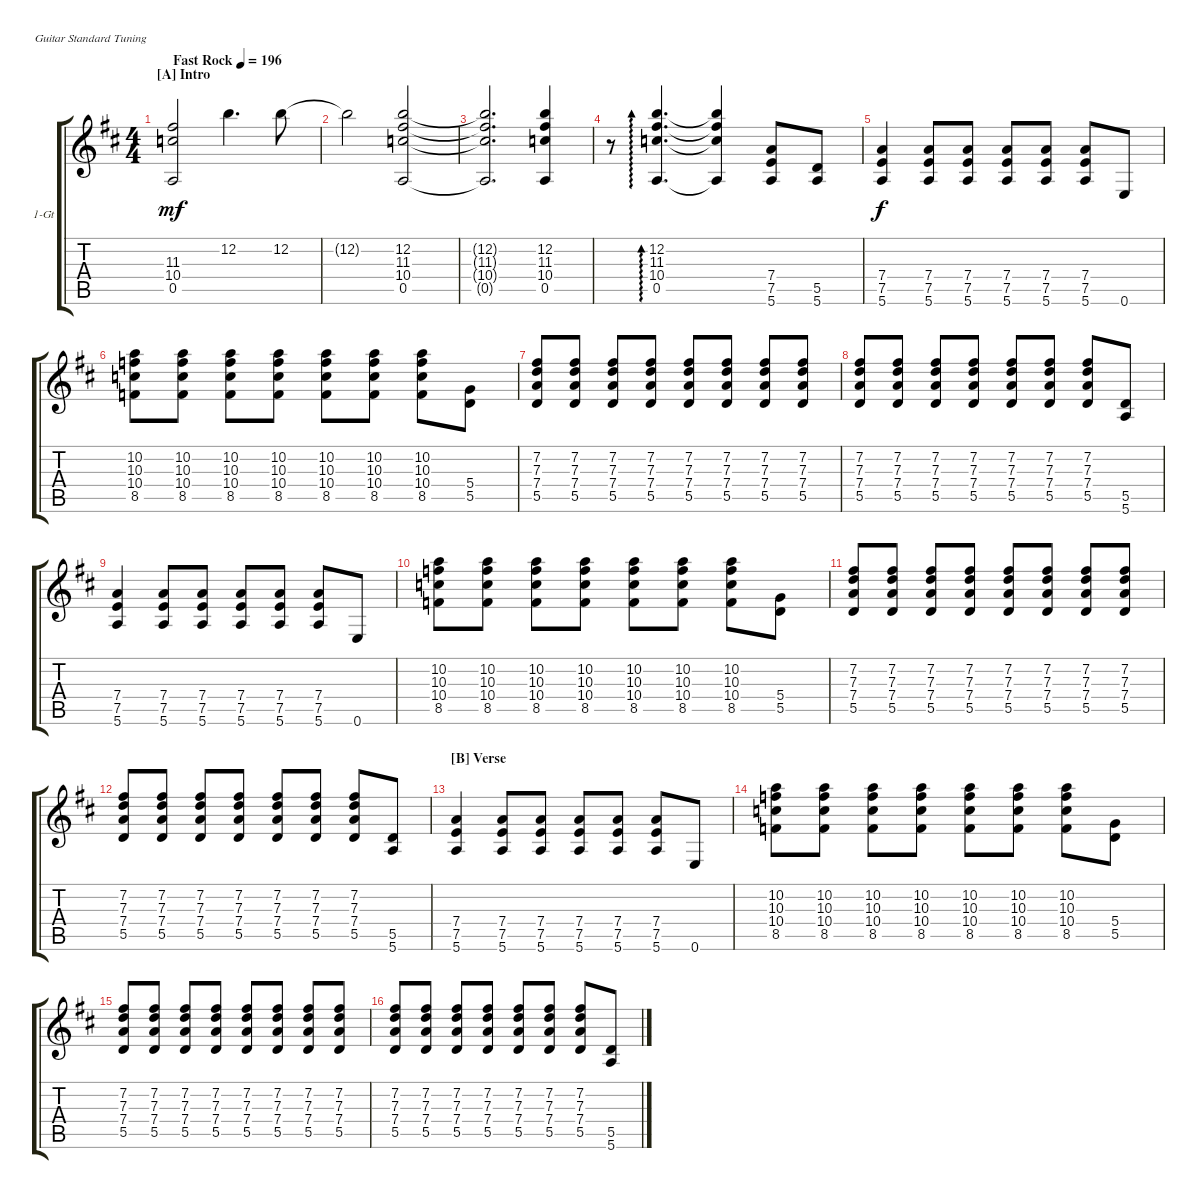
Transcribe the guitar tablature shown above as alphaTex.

\defaultSystemsLayout 4
\bracketExtendMode groupsimilarinstruments
\firstSystemTrackNameOrientation horizontal
\otherSystemsTrackNameOrientation horizontal
\track ("1 Guitar" "1-Gt") {instrument distortionguitar}
\staff {score tabs}
\tuning (E4 B3 G3 D3 A2 E2)
\ts (4 4)
\section ("A" "Intro")
\tempo (196 "Fast Rock")
\clef g2
\ks d
(0.5 10.4 11.3).2{dy mf instrument distortionguitar} 12.2.4{d} 12.2.8 |
12.2{t}.2 (0.5 10.4 11.3 12.2).2 |
(0.5{t} 10.4{t} 11.3{t} 12.2{t}).2{d} (0.5 10.4 11.3 12.2).4 |
r.8 (0.5 10.4 11.3 12.2).4{d ad 0} (0.5{t} 10.4{t} 11.3{t} 12.2{t}).4 (5.6 7.5 7.4).8 (5.6 5.5).8 |
(5.6 7.5 7.4).4{dy f} (5.6 7.5 7.4).8 (5.6 7.5 7.4).8 (5.6 7.5 7.4).8 (5.6 7.5 7.4).8 (5.6 7.5 7.4).8 0.6.8 |
(8.5 10.4 10.3 10.2).8 (8.5 10.4 10.3 10.2).8 (8.5 10.4 10.3 10.2).8 (8.5 10.4 10.3 10.2).8 (8.5 10.4 10.3 10.2).8 (8.5 10.4 10.3 10.2).8 (8.5 10.4 10.3 10.2).8 (5.5 5.4).8 |
(5.5 7.4 7.3 7.2).8 (5.5 7.4 7.3 7.2).8 (5.5 7.4 7.3 7.2).8 (5.5 7.4 7.3 7.2).8 (5.5 7.4 7.3 7.2).8 (5.5 7.4 7.3 7.2).8 (5.5 7.4 7.3 7.2).8 (5.5 7.4 7.3 7.2).8 |
(5.5 7.4 7.3 7.2).8 (5.5 7.4 7.3 7.2).8 (5.5 7.4 7.3 7.2).8 (5.5 7.4 7.3 7.2).8 (5.5 7.4 7.3 7.2).8 (5.5 7.4 7.3 7.2).8 (5.5 7.4 7.3 7.2).8 (5.6 5.5).8 |
(5.6 7.5 7.4).4 (5.6 7.5 7.4).8 (5.6 7.5 7.4).8 (5.6 7.5 7.4).8 (5.6 7.5 7.4).8 (5.6 7.5 7.4).8 0.6.8 |
(8.5 10.4 10.3 10.2).8 (8.5 10.4 10.3 10.2).8 (8.5 10.4 10.3 10.2).8 (8.5 10.4 10.3 10.2).8 (8.5 10.4 10.3 10.2).8 (8.5 10.4 10.3 10.2).8 (8.5 10.4 10.3 10.2).8 (5.5 5.4).8 |
(5.5 7.4 7.3 7.2).8 (5.5 7.4 7.3 7.2).8 (5.5 7.4 7.3 7.2).8 (5.5 7.4 7.3 7.2).8 (5.5 7.4 7.3 7.2).8 (5.5 7.4 7.3 7.2).8 (5.5 7.4 7.3 7.2).8 (5.5 7.4 7.3 7.2).8 |
(5.5 7.4 7.3 7.2).8 (5.5 7.4 7.3 7.2).8 (5.5 7.4 7.3 7.2).8 (5.5 7.4 7.3 7.2).8 (5.5 7.4 7.3 7.2).8 (5.5 7.4 7.3 7.2).8 (5.5 7.4 7.3 7.2).8 (5.6 5.5).8 |
\section ("B" "Verse")
(5.6 7.5 7.4).4 (5.6 7.5 7.4).8 (5.6 7.5 7.4).8 (5.6 7.5 7.4).8 (5.6 7.5 7.4).8 (5.6 7.5 7.4).8 0.6.8 |
(8.5 10.4 10.3 10.2).8 (8.5 10.4 10.3 10.2).8 (8.5 10.4 10.3 10.2).8 (8.5 10.4 10.3 10.2).8 (8.5 10.4 10.3 10.2).8 (8.5 10.4 10.3 10.2).8 (8.5 10.4 10.3 10.2).8 (5.5 5.4).8 |
(5.5 7.4 7.3 7.2).8 (5.5 7.4 7.3 7.2).8 (5.5 7.4 7.3 7.2).8 (5.5 7.4 7.3 7.2).8 (5.5 7.4 7.3 7.2).8 (5.5 7.4 7.3 7.2).8 (5.5 7.4 7.3 7.2).8 (5.5 7.4 7.3 7.2).8 |
(5.5 7.4 7.3 7.2).8 (5.5 7.4 7.3 7.2).8 (5.5 7.4 7.3 7.2).8 (5.5 7.4 7.3 7.2).8 (5.5 7.4 7.3 7.2).8 (5.5 7.4 7.3 7.2).8 (5.5 7.4 7.3 7.2).8 (5.6 5.5).8
